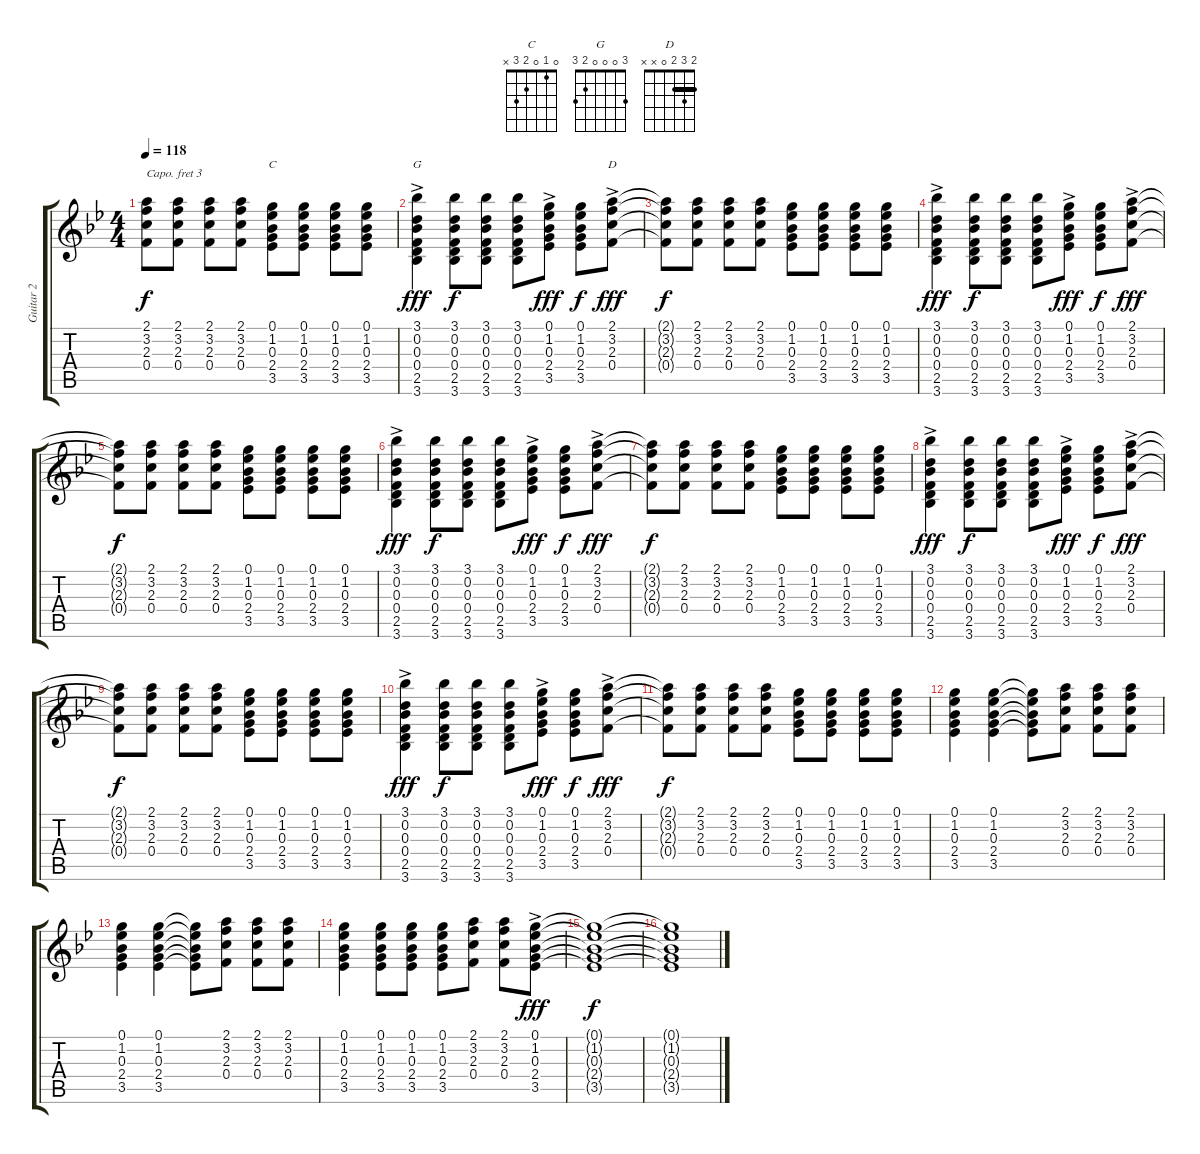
\track ("Guitar 2" "Guitar 2") {instrument distortionguitar}
\staff {score tabs}
\capo 3
\tuning (E4 B3 G3 D3 A2 E2) {hide}
\chord ("C" 0 1 0 2 3 x)
\chord ("G" 3 0 0 0 2 3)
\chord ("D" 2 3 2 0 x x) {barre 2}
\ts (4 4)
\tempo 118
\clef g2
\ks bb
(2.1{t} 3.2{t} 2.3{t} 0.4{t}).8{dy f} (2.1 3.2 2.3 0.4).8 (2.1 3.2 2.3 0.4).8 (2.1 3.2 2.3 0.4).8 (0.1 1.2 0.3 2.4 3.5).8{ch "C"} (0.1 1.2 0.3 2.4 3.5).8 (0.1 1.2 0.3 2.4 3.5).8 (0.1 1.2 0.3 2.4 3.5).8 |
(3.1{ac} 0.2{ac} 0.3{ac} 0.4{ac} 2.5{ac} 3.6{ac}).4{ch "G" dy fff} (3.1 0.2 0.3 0.4 2.5 3.6).8{dy f} (3.1 0.2 0.3 0.4 2.5 3.6).8 (3.1 0.2 0.3 0.4 2.5 3.6).8 (0.1{ac} 1.2{ac} 0.3{ac} 2.4{ac} 3.5{ac}).8{dy fff} (0.1 1.2 0.3 2.4 3.5).8{dy f} (2.1{ac} 3.2{ac} 2.3{ac} 0.4{ac}).8{ch "D" dy fff} |
(2.1{t} 3.2{t} 2.3{t} 0.4{t}).8{dy f} (2.1 3.2 2.3 0.4).8 (2.1 3.2 2.3 0.4).8 (2.1 3.2 2.3 0.4).8 (0.1 1.2 0.3 2.4 3.5).8 (0.1 1.2 0.3 2.4 3.5).8 (0.1 1.2 0.3 2.4 3.5).8 (0.1 1.2 0.3 2.4 3.5).8 |
(3.1{ac} 0.2{ac} 0.3{ac} 0.4{ac} 2.5{ac} 3.6{ac}).4{dy fff} (3.1 0.2 0.3 0.4 2.5 3.6).8{dy f} (3.1 0.2 0.3 0.4 2.5 3.6).8 (3.1 0.2 0.3 0.4 2.5 3.6).8 (0.1{ac} 1.2{ac} 0.3{ac} 2.4{ac} 3.5{ac}).8{dy fff} (0.1 1.2 0.3 2.4 3.5).8{dy f} (2.1{ac} 3.2{ac} 2.3{ac} 0.4{ac}).8{dy fff} |
(2.1{t} 3.2{t} 2.3{t} 0.4{t}).8{dy f} (2.1 3.2 2.3 0.4).8 (2.1 3.2 2.3 0.4).8 (2.1 3.2 2.3 0.4).8 (0.1 1.2 0.3 2.4 3.5).8 (0.1 1.2 0.3 2.4 3.5).8 (0.1 1.2 0.3 2.4 3.5).8 (0.1 1.2 0.3 2.4 3.5).8 |
(3.1{ac} 0.2{ac} 0.3{ac} 0.4{ac} 2.5{ac} 3.6{ac}).4{dy fff} (3.1 0.2 0.3 0.4 2.5 3.6).8{dy f} (3.1 0.2 0.3 0.4 2.5 3.6).8 (3.1 0.2 0.3 0.4 2.5 3.6).8 (0.1{ac} 1.2{ac} 0.3{ac} 2.4{ac} 3.5{ac}).8{dy fff} (0.1 1.2 0.3 2.4 3.5).8{dy f} (2.1{ac} 3.2{ac} 2.3{ac} 0.4{ac}).8{dy fff} |
(2.1{t} 3.2{t} 2.3{t} 0.4{t}).8{dy f} (2.1 3.2 2.3 0.4).8 (2.1 3.2 2.3 0.4).8 (2.1 3.2 2.3 0.4).8 (0.1 1.2 0.3 2.4 3.5).8 (0.1 1.2 0.3 2.4 3.5).8 (0.1 1.2 0.3 2.4 3.5).8 (0.1 1.2 0.3 2.4 3.5).8 |
(3.1{ac} 0.2{ac} 0.3{ac} 0.4{ac} 2.5{ac} 3.6{ac}).4{dy fff} (3.1 0.2 0.3 0.4 2.5 3.6).8{dy f} (3.1 0.2 0.3 0.4 2.5 3.6).8 (3.1 0.2 0.3 0.4 2.5 3.6).8 (0.1{ac} 1.2{ac} 0.3{ac} 2.4{ac} 3.5{ac}).8{dy fff} (0.1 1.2 0.3 2.4 3.5).8{dy f} (2.1{ac} 3.2{ac} 2.3{ac} 0.4{ac}).8{dy fff} |
(2.1{t} 3.2{t} 2.3{t} 0.4{t}).8{dy f} (2.1 3.2 2.3 0.4).8 (2.1 3.2 2.3 0.4).8 (2.1 3.2 2.3 0.4).8 (0.1 1.2 0.3 2.4 3.5).8 (0.1 1.2 0.3 2.4 3.5).8 (0.1 1.2 0.3 2.4 3.5).8 (0.1 1.2 0.3 2.4 3.5).8 |
(3.1{ac} 0.2{ac} 0.3{ac} 0.4{ac} 2.5{ac} 3.6{ac}).4{dy fff} (3.1 0.2 0.3 0.4 2.5 3.6).8{dy f} (3.1 0.2 0.3 0.4 2.5 3.6).8 (3.1 0.2 0.3 0.4 2.5 3.6).8 (0.1{ac} 1.2{ac} 0.3{ac} 2.4{ac} 3.5{ac}).8{dy fff} (0.1 1.2 0.3 2.4 3.5).8{dy f} (2.1{ac} 3.2{ac} 2.3{ac} 0.4{ac}).8{dy fff} |
(2.1{t} 3.2{t} 2.3{t} 0.4{t}).8{dy f} (2.1 3.2 2.3 0.4).8 (2.1 3.2 2.3 0.4).8 (2.1 3.2 2.3 0.4).8 (0.1 1.2 0.3 2.4 3.5).8 (0.1 1.2 0.3 2.4 3.5).8 (0.1 1.2 0.3 2.4 3.5).8 (0.1 1.2 0.3 2.4 3.5).8 |
(0.1 1.2 0.3 2.4 3.5).4 (0.1 1.2 0.3 2.4 3.5).4 (0.1{t} 1.2{t} 0.3{t} 2.4{t} 3.5{t}).8 (2.1 3.2 2.3 0.4).8 (2.1 3.2 2.3 0.4).8 (2.1 3.2 2.3 0.4).8 |
(0.1 1.2 0.3 2.4 3.5).4 (0.1 1.2 0.3 2.4 3.5).4 (0.1{t} 1.2{t} 0.3{t} 2.4{t} 3.5{t}).8 (2.1 3.2 2.3 0.4).8 (2.1 3.2 2.3 0.4).8 (2.1 3.2 2.3 0.4).8 |
(0.1 1.2 0.3 2.4 3.5).4 (0.1 1.2 0.3 2.4 3.5).8 (0.1 1.2 0.3 2.4 3.5).8 (0.1 1.2 0.3 2.4 3.5).8 (2.1 3.2 2.3 0.4).8 (2.1 3.2 2.3 0.4).8 (0.1{ac} 1.2{ac} 0.3{ac} 2.4{ac} 3.5{ac}).8{dy fff} |
(0.1{t} 1.2{t} 0.3{t} 2.4{t} 3.5{t}).1{dy f} |
(0.1{t} 1.2{t} 0.3{t} 2.4{t} 3.5{t}).1
